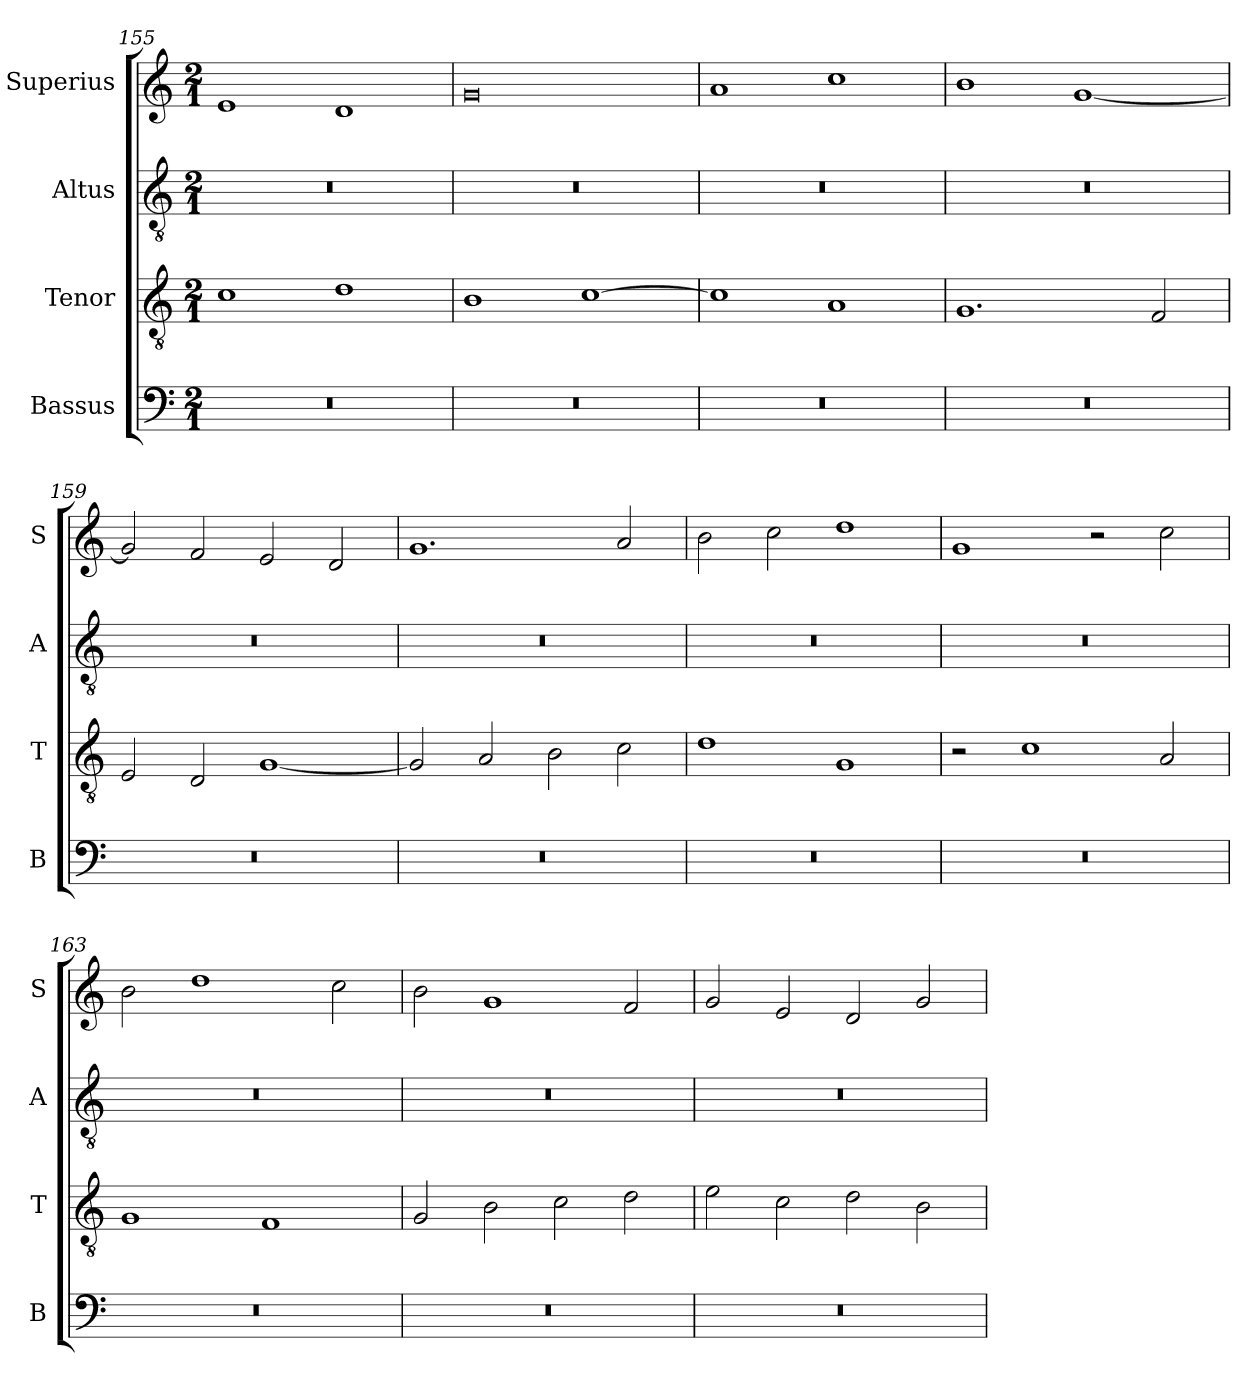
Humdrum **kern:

**kern	**kern	**kern	**kern
*part4	*part3	*part2	*part1
*staff4	*staff3	*staff2	*staff1
*I"Bassus	*I"Tenor	*I"Altus	*I"Superius
*I'B	*I'T	*I'A	*I'S
*clefF4	*clefGv2	*clefGv2	*clefG2
*k[]	*k[]	*k[]	*k[]
*M2/1	*M2/1	*M2/1	*M2/1
=155	=155	=155	=155
0r	1c	0r	1e
.	1d	.	1d
=156	=156	=156	=156
0r	1B	0r	0g
.	[1c	.	.
=157	=157	=157	=157
0r	1c]	0r	1a
.	1A	.	1cc
=158	=158	=158	=158
0r	1.G	0r	1b
.	.	.	[1g
.	2F/	.	.
=159	=159	=159	=159
0r	2E/	0r	2g/]
.	2D/	.	2f/
.	[1G	.	2e/
.	.	.	2d/
=160	=160	=160	=160
0r	2G/]	0r	1.g
.	2A/	.	.
.	2B\	.	.
.	2c\	.	2a/
=161	=161	=161	=161
0r	1d	0r	2b\
.	.	.	2cc\
.	1G	.	1dd
=162	=162	=162	=162
0r	2r	0r	1g
.	1c	.	.
.	.	.	2r
.	2A/	.	2cc\
=163	=163	=163	=163
0r	1G	0r	2b\
.	.	.	1dd
.	1F	.	.
.	.	.	2cc\
=164	=164	=164	=164
0r	2G/	0r	2b\
.	2B\	.	1g
.	2c\	.	.
.	2d\	.	2f/
=165	=165	=165	=165
0r	2e\	0r	2g/
.	2c\	.	2e/
.	2d\	.	2d/
.	2B\	.	2g/
=	=	=	=
*-	*-	*-	*-
